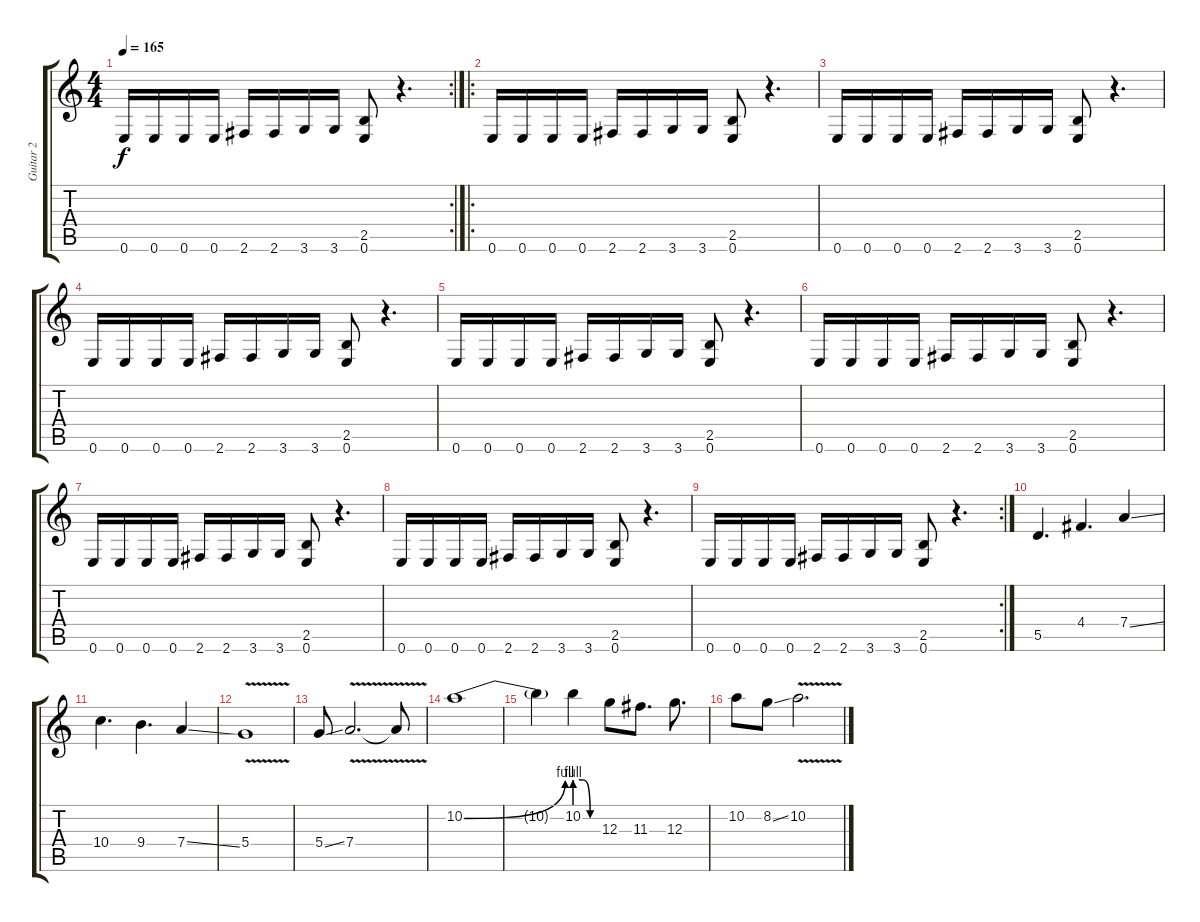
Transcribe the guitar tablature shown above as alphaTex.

\track ("Guitar 2" "Guitar 2") {instrument overdrivenguitar}
\staff {score tabs}
\tuning (E4 B3 G3 D3 A2 E2) {hide}
\rc 2
\ts (4 4)
\tempo 165
\clef g2
\ks c
0.6.16{dy f} 0.6.16 0.6.16 0.6.16 2.6.16 2.6.16 3.6.16 3.6.16 (2.5 0.6).8 r.4{d} |
\ro
0.6.16 0.6.16 0.6.16 0.6.16 2.6.16 2.6.16 3.6.16 3.6.16 (2.5 0.6).8 r.4{d} |
0.6.16 0.6.16 0.6.16 0.6.16 2.6.16 2.6.16 3.6.16 3.6.16 (2.5 0.6).8 r.4{d} |
0.6.16 0.6.16 0.6.16 0.6.16 2.6.16 2.6.16 3.6.16 3.6.16 (2.5 0.6).8 r.4{d} |
0.6.16 0.6.16 0.6.16 0.6.16 2.6.16 2.6.16 3.6.16 3.6.16 (2.5 0.6).8 r.4{d} |
0.6.16 0.6.16 0.6.16 0.6.16 2.6.16 2.6.16 3.6.16 3.6.16 (2.5 0.6).8 r.4{d} |
0.6.16 0.6.16 0.6.16 0.6.16 2.6.16 2.6.16 3.6.16 3.6.16 (2.5 0.6).8 r.4{d} |
0.6.16 0.6.16 0.6.16 0.6.16 2.6.16 2.6.16 3.6.16 3.6.16 (2.5 0.6).8 r.4{d} |
\rc 2
0.6.16 0.6.16 0.6.16 0.6.16 2.6.16 2.6.16 3.6.16 3.6.16 (2.5 0.6).8 r.4{d} |
5.5.4{d} 4.4.4{d} 7.4{ss}.4 |
10.4.4{d} 9.4.4{d} 7.4{ss}.4 |
5.4{v}.1 |
5.4{ss}.8 7.4{v}.2{d} 7.4{t}.8 |
10.2{be (bend 0 0 60 4)}.1 |
10.2{t}.4 10.2{be (custom 0 4 20 4 40 0 60 0)}.4 12.3.8 11.3.8{d} 12.3.8{d} |
10.2.8 8.2{ss}.8 10.2{v}.2{d}
